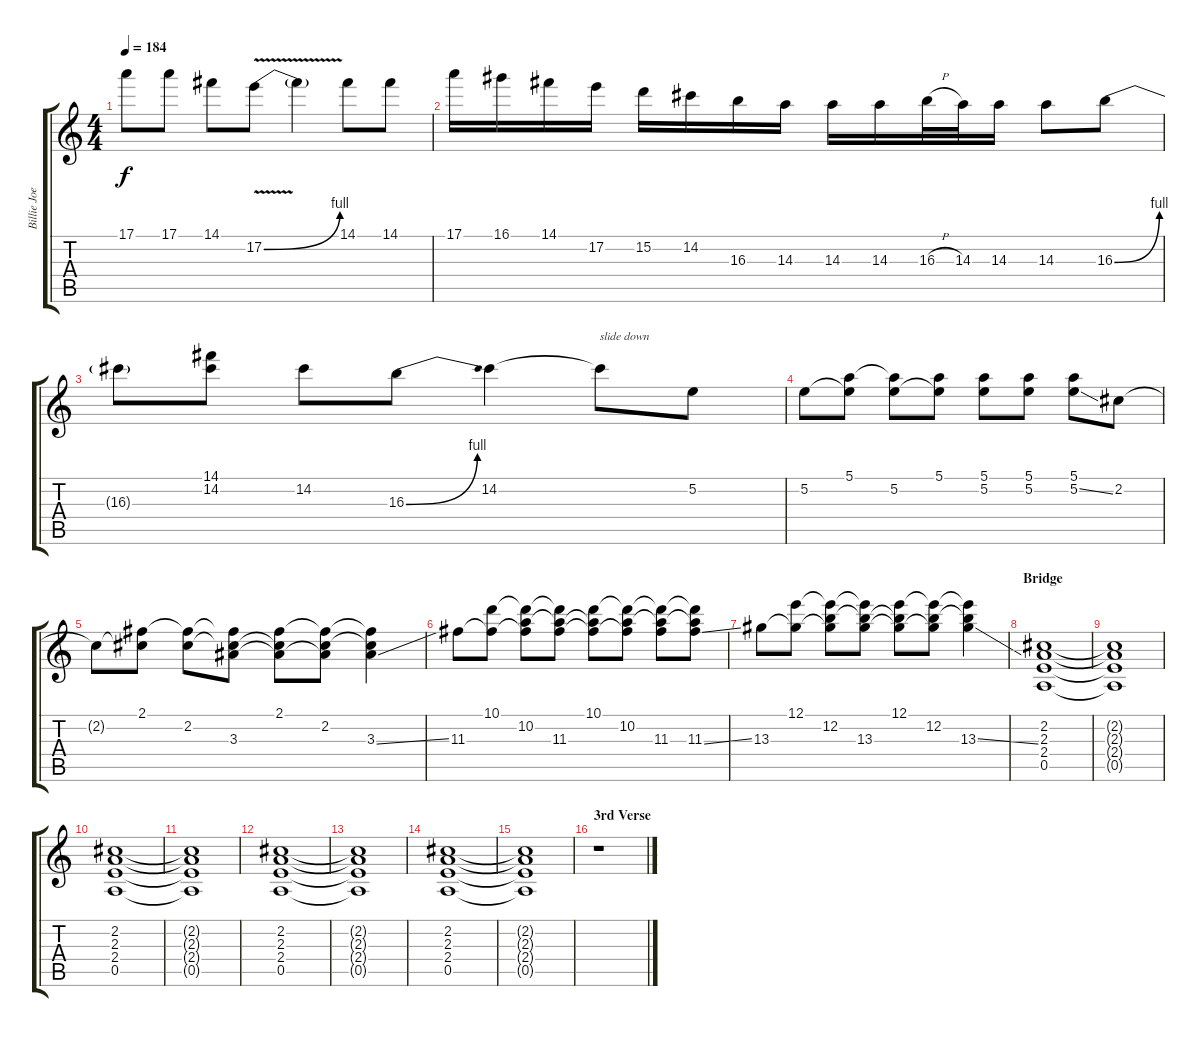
\track ("Billie Joe Armstrong (Solo Guitar)" "Billie Joe") {instrument distortionguitar}
\staff {score tabs}
\tuning (E4 B3 G3 D3 A2 E2) {hide}
\ts (4 4)
\tempo 184
\clef g2
\ks c
17.1{t}.8{dy f} 17.1.8 14.1.8 17.2{be (bend 0 0 60 4) v}.8 17.2{t}.4 14.1.8 14.1.8 |
17.1.16 16.1.16 14.1.16 17.2.16 15.2.16 14.2.16 16.3.16 14.3.16 14.3.16 14.3.16 16.3{h}.32 14.3.32 14.3.16 14.3.8 16.3{be (bend 0 0 60 4)}.8 |
16.3{t}.8 (14.1 14.2).8 14.2.8 16.3{be (bend 0 0 60 4)}.8 14.2.4 14.2{t}.8{txt "slide down"} 5.2.8 |
5.2.8 (5.1 5.2{t}).8 (5.1{t} 5.2).8 (5.1 5.2{t}).8 (5.1 5.2).8 (5.1 5.2).8 (5.1 5.2{ss}).8 2.2.8 |
2.2{t}.8 (2.1 2.2{t}).8 (2.1{t} 2.2).8 (2.1{t} 2.2{t} 3.3).8 (2.1 2.2{t} 3.3{t}).8 (2.1{t} 2.2 3.3{t}).8 (2.1{t} 2.2{t} 3.3{ss}).4 |
11.3.8 (10.1 11.3{t}).8 (10.1{t} 10.2 11.3{t}).8 (10.1{t} 10.2{t} 11.3).8 (10.1 10.2{t} 11.3{t}).8 (10.1{t} 10.2 11.3{t}).8 (10.1{t} 10.2{t} 11.3).8 (10.1{t} 10.2{t} 11.3{ss}).8 |
13.3.8 (12.1 13.3{t}).8 (12.1{t} 12.2 13.3{t}).8 (12.1{t} 12.2{t} 13.3).8 (12.1 12.2{t} 13.3{t}).8 (12.1{t} 12.2 13.3{t}).8 (12.1{t} 12.2{t} 13.3{ss}).4 |
\section ("" "Bridge")
(2.2 2.3 2.4 0.5).1 |
(2.2{t} 2.3{t} 2.4{t} 0.5{t}).1 |
(2.2 2.3 2.4 0.5).1 |
(2.2{t} 2.3{t} 2.4{t} 0.5{t}).1 |
(2.2 2.3 2.4 0.5).1 |
(2.2{t} 2.3{t} 2.4{t} 0.5{t}).1 |
(2.2 2.3 2.4 0.5).1 |
(2.2{t} 2.3{t} 2.4{t} 0.5{t}).1 |
\section ("" "3rd Verse")
r.1
